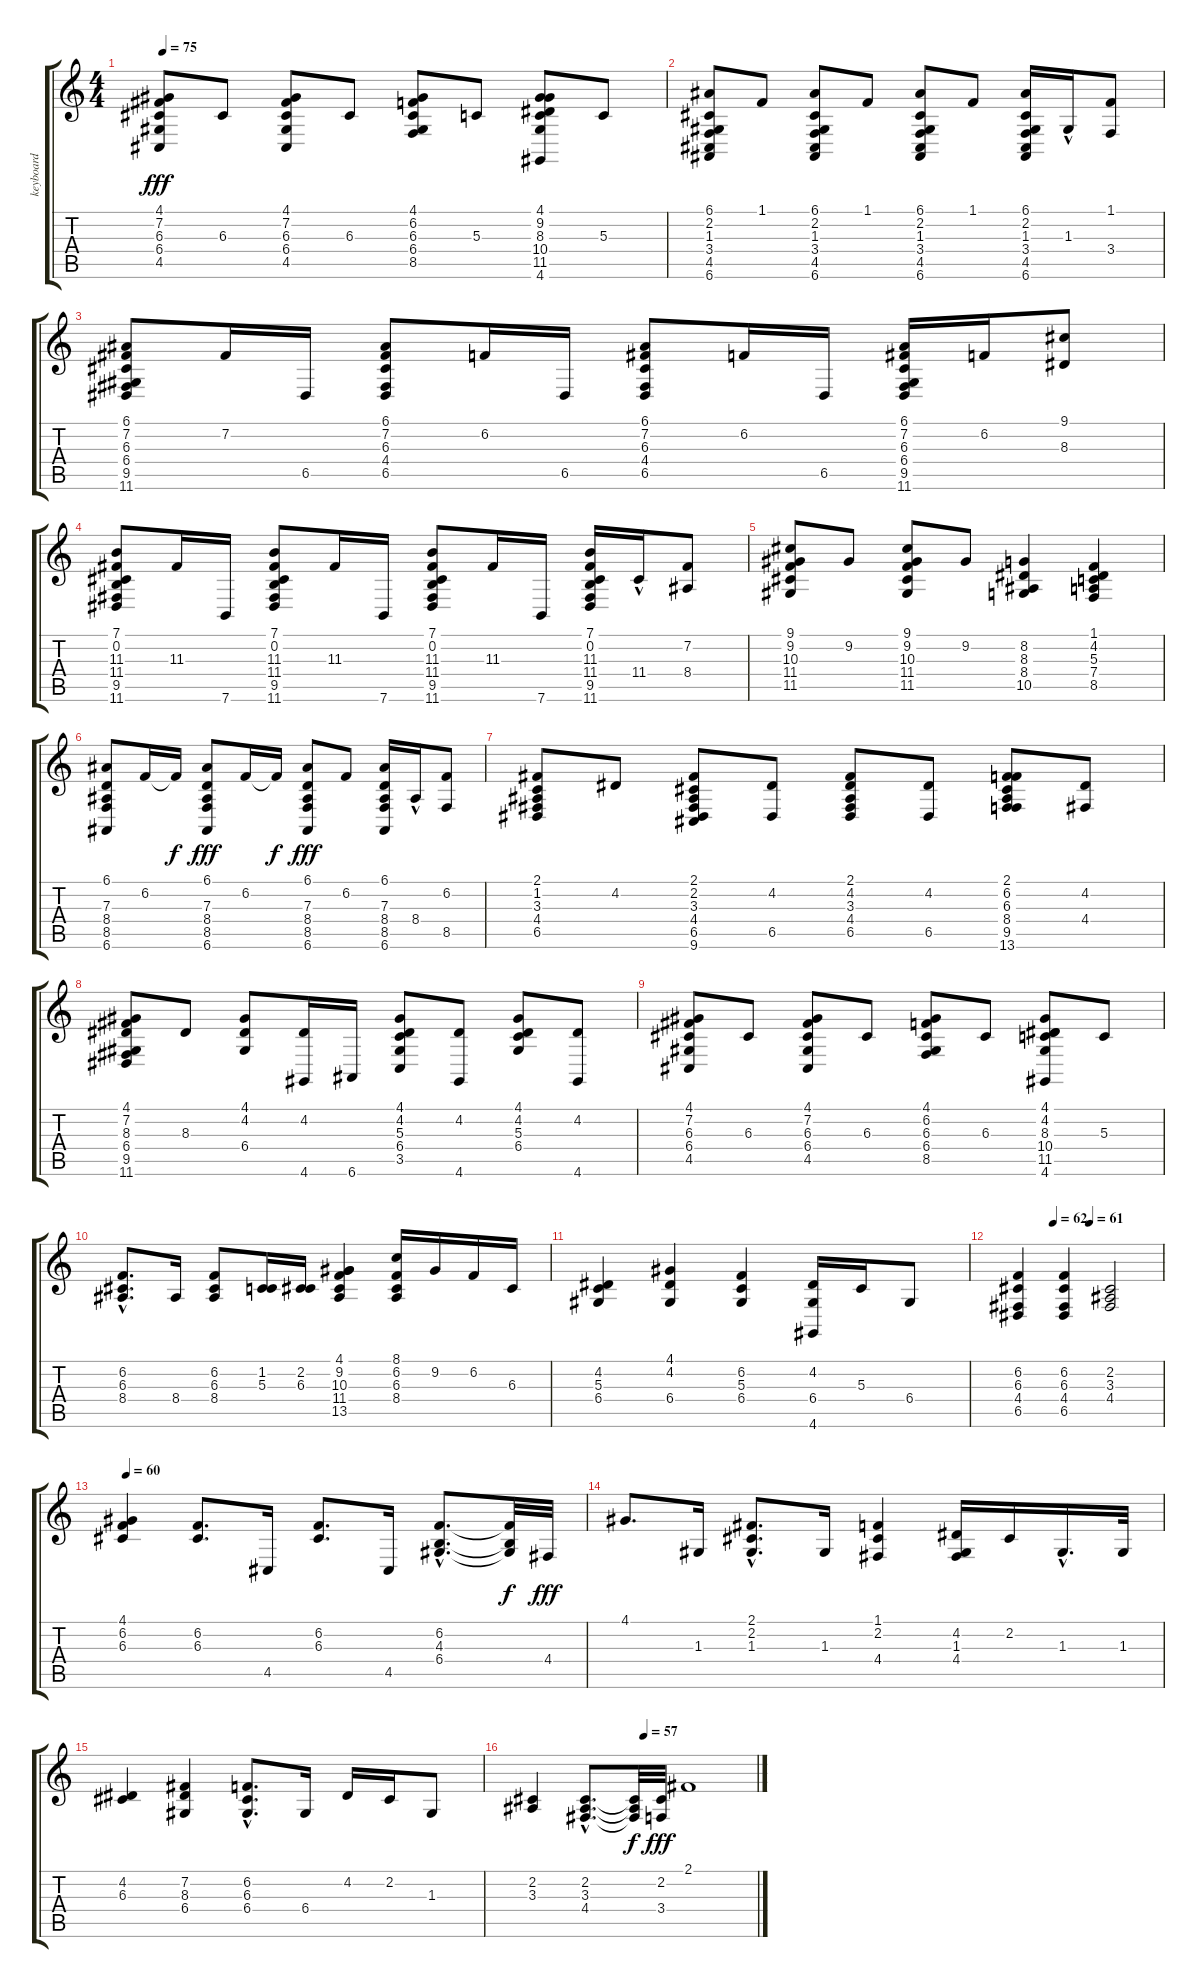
\track ("keyboard" "keyboard") {instrument acousticgrandpiano}
\staff {score tabs}
\tuning (E4 B3 G3 D3 A2 E2) {hide}
\ts (4 4)
\tempo 75
\clef g2
\ks c
(4.1 7.2 6.3 6.4 4.5).8{dy fff} 6.3.8 (4.1 7.2 6.3 6.4 4.5).8 6.3.8 (4.1 6.2 6.3 6.4 8.5).8 5.3.8 (4.1 9.2 8.3 10.4 11.5 4.6).8 5.3.8 |
(6.1 2.2 1.3 3.4 4.5 6.6).8 1.1.8 (6.1 2.2 1.3 3.4 4.5 6.6).8 1.1.8 (6.1 2.2 1.3 3.4 4.5 6.6).8 1.1.8 (6.1 2.2 1.3 3.4 4.5 6.6).16 1.3{hac}.16 (1.1 3.4).8 |
(6.1 7.2 6.3 6.4 9.5 11.6).8 7.2.16 6.5.16 (6.1 7.2 6.3 4.4 6.5).8 6.2.16 6.5.16 (6.1 7.2 6.3 4.4 6.5).8 6.2.16 6.5.16 (6.1 7.2 6.3 6.4 9.5 11.6).16 6.2.16 (9.1 8.3).8 |
(7.1 0.2 11.3 11.4 9.5 11.6).8 11.3.16 7.6.16 (7.1 0.2 11.3 11.4 9.5 11.6).8 11.3.16 7.6.16 (7.1 0.2 11.3 11.4 9.5 11.6).8 11.3.16 7.6.16 (7.1 0.2 11.3 11.4 9.5 11.6).16 11.4{hac}.16 (7.2 8.4).8 |
(9.1 9.2 10.3 11.4 11.5).8 9.2.8 (9.1 9.2 10.3 11.4 11.5).8 9.2.8 (8.2 8.3 8.4 10.5).4 (1.1 4.2 5.3 7.4 8.5).4 |
(6.1 7.3 8.4 8.5 6.6).8 6.2.16 6.2{t}.16{dy f} (6.1 7.3 8.4 8.5 6.6).8{dy fff} 6.2.16 6.2{t}.16{dy f} (6.1 7.3 8.4 8.5 6.6).8{dy fff} 6.2.8 (6.1 7.3 8.4 8.5 6.6).16 8.4{hac}.16 (6.2 8.5).8 |
(2.1 1.2 3.3 4.4 6.5).8 4.2.8 (2.1 2.2 3.3 4.4 6.5 9.6).8 (4.2 6.5).8 (2.1 4.2 3.3 4.4 6.5).8 (4.2 6.5).8 (2.1 6.2 6.3 8.4 9.5 13.6).8 (4.2 4.4).8 |
(4.1 7.2 8.3 6.4 9.5 11.6).8 8.3.8 (4.1 4.2 6.4).8 (4.2 4.6).16 6.6.16 (4.1 4.2 5.3 6.4 3.5).8 (4.2 4.6).8 (4.1 4.2 5.3 6.4).8 (4.2 4.6).8 |
(4.1 7.2 6.3 6.4 4.5).8 6.3.8 (4.1 7.2 6.3 6.4 4.5).8 6.3.8 (4.1 6.2 6.3 6.4 8.5).8 6.3.8 (4.1 4.2 8.3 10.4 11.5 4.6).8 5.3.8 |
(6.2 6.3 8.4{hac}).8{d} 8.4.16 (6.2 6.3 8.4).8 (1.2 5.3).16 (2.2 6.3).16 (4.1 9.2 10.3 11.4 13.5).4 (8.1 6.2 6.3 8.4).16 9.2.16 6.2.16 6.3.16 |
(4.2 5.3 6.4).4 (4.1 4.2 6.4).4 (6.2 5.3 6.4).4 (4.2 6.4 4.6).16 5.3.16 6.4.8 |
\tempo (62 0.25)
\tempo (61 0.5)
(6.2 6.3 4.4 6.5).4 (6.2 6.3 4.4 6.5).4 (2.2 3.3 4.4).2 |
\tempo 60
(4.1 6.2 6.3).4 (6.2 6.3).8{d} 4.5.16 (6.2 6.3).8{d} 4.5.16 (6.2{hac} 4.3{hac} 6.4{hac}).8{d} (6.2{t} 4.3{t} 6.4{t}).32{dy f} 4.4.32{dy fff} |
4.1.8{d} 1.3.16 (2.1 2.2 1.3{hac}).8{d} 1.3.16 (1.1 2.2 4.4).4 (4.2 1.3 4.4).16 2.2.16 1.3{hac}.16{d} 1.3.32 |
(4.2 6.3).4 (7.2 8.3 6.4).4 (6.2 6.3 6.4{hac}).8{d} 6.4.16 4.2.16 2.2.16 1.3.8 |
\tempo (57 0.5)
(2.2 3.3).4 (2.2{hac} 3.3{hac} 4.4{hac}).8{d} (2.2{t} 3.3{t} 4.4{t}).32{dy f} (2.2 3.4).32{dy fff} 2.1.1
